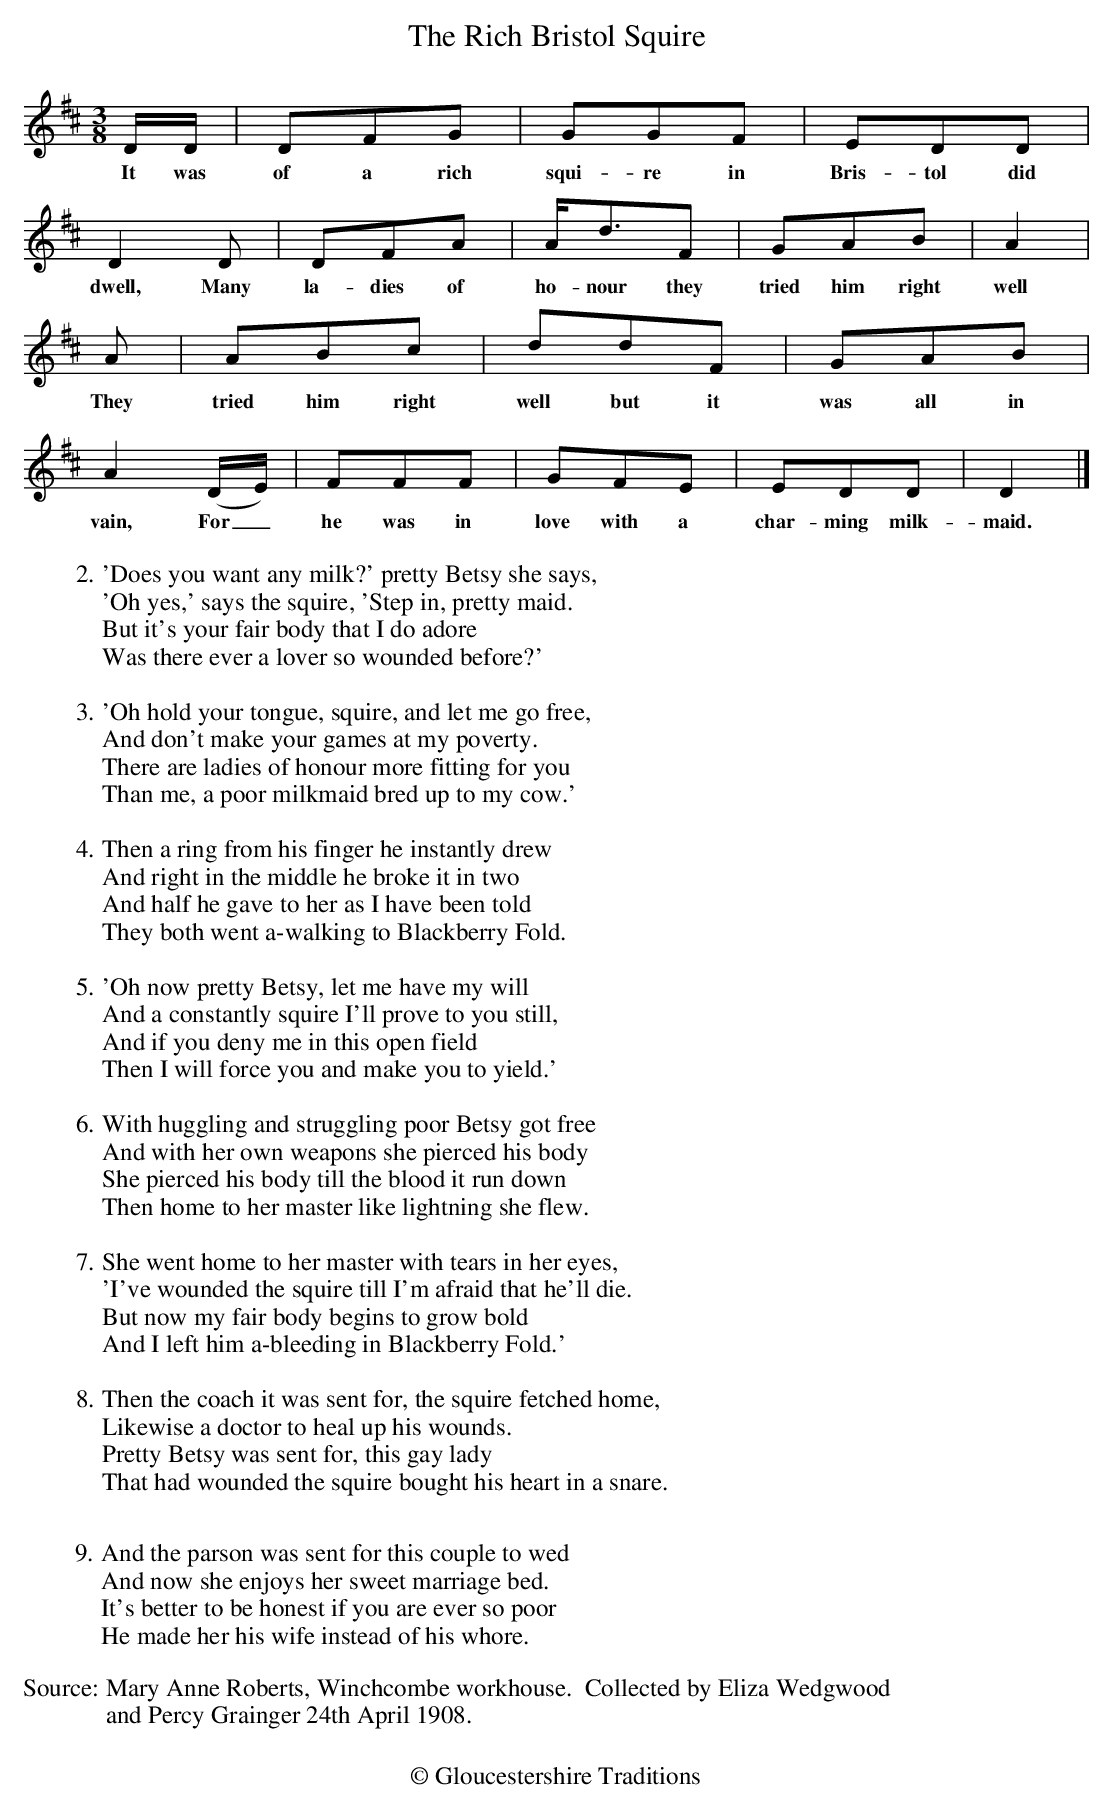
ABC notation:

X:1
T:The Rich Bristol Squire
M:3/8
L:1/8
K:Dmaj
D/2D/2 | DFG | GGF | EDD | D2D | DFA | A/2d3/2F | GAB | A2 |
w:It was of a rich squi-re in Bris-tol did dwell, Many la-dies of ho-nour they tried him right well
A | ABc | ddF | GAB | A2(D/2E/2) | FFF | GFE | EDD | D2 |]
w:They tried him right well but it was all in vain, For_ he was in love with a char-ming milk-maid.
%%text
%%text
W:2.'Does you want any milk?' pretty Betsy she says,
W:'Oh yes,' says the squire, 'Step in, pretty maid.
W:But it's your fair body that I do adore
W:Was there ever a lover so wounded before?'
W:
W:3.'Oh hold your tongue, squire, and let me go free,
W:And don't make your games at my poverty.
W:There are ladies of honour more fitting for you
W:Than me, a poor milkmaid bred up to my cow.'
W:
W:4.Then a ring from his finger he instantly drew
W:And right in the middle he broke it in two
W:And half he gave to her as I have been told
W:They both went a-walking to Blackberry Fold.
W:
W:5.'Oh now pretty Betsy, let me have my will
W:And a constantly squire I'll prove to you still,
W:And if you deny me in this open field
W:Then I will force you and make you to yield.'
W:
W:6.With huggling and struggling poor Betsy got free
W:And with her own weapons she pierced his body
W:She pierced his body till the blood it run down
W:Then home to her master like lightning she flew.
W:
W:7.She went home to her master with tears in her eyes,
W:'I've wounded the squire till I'm afraid that he'll die.
W:But now my fair body begins to grow bold
W:And I left him a-bleeding in Blackberry Fold.'
W:
W:8.Then the coach it was sent for, the squire fetched home,
W:Likewise a doctor to heal up his wounds.
W:Pretty Betsy was sent for, this gay lady
W:That had wounded the squire bought his heart in a snare.
W:
W:9.And the parson was sent for this couple to wed
W:And now she enjoys her sweet marriage bed.
W:It's better to be honest if you are ever so poor
W: He made her his wife instead of his whore.
